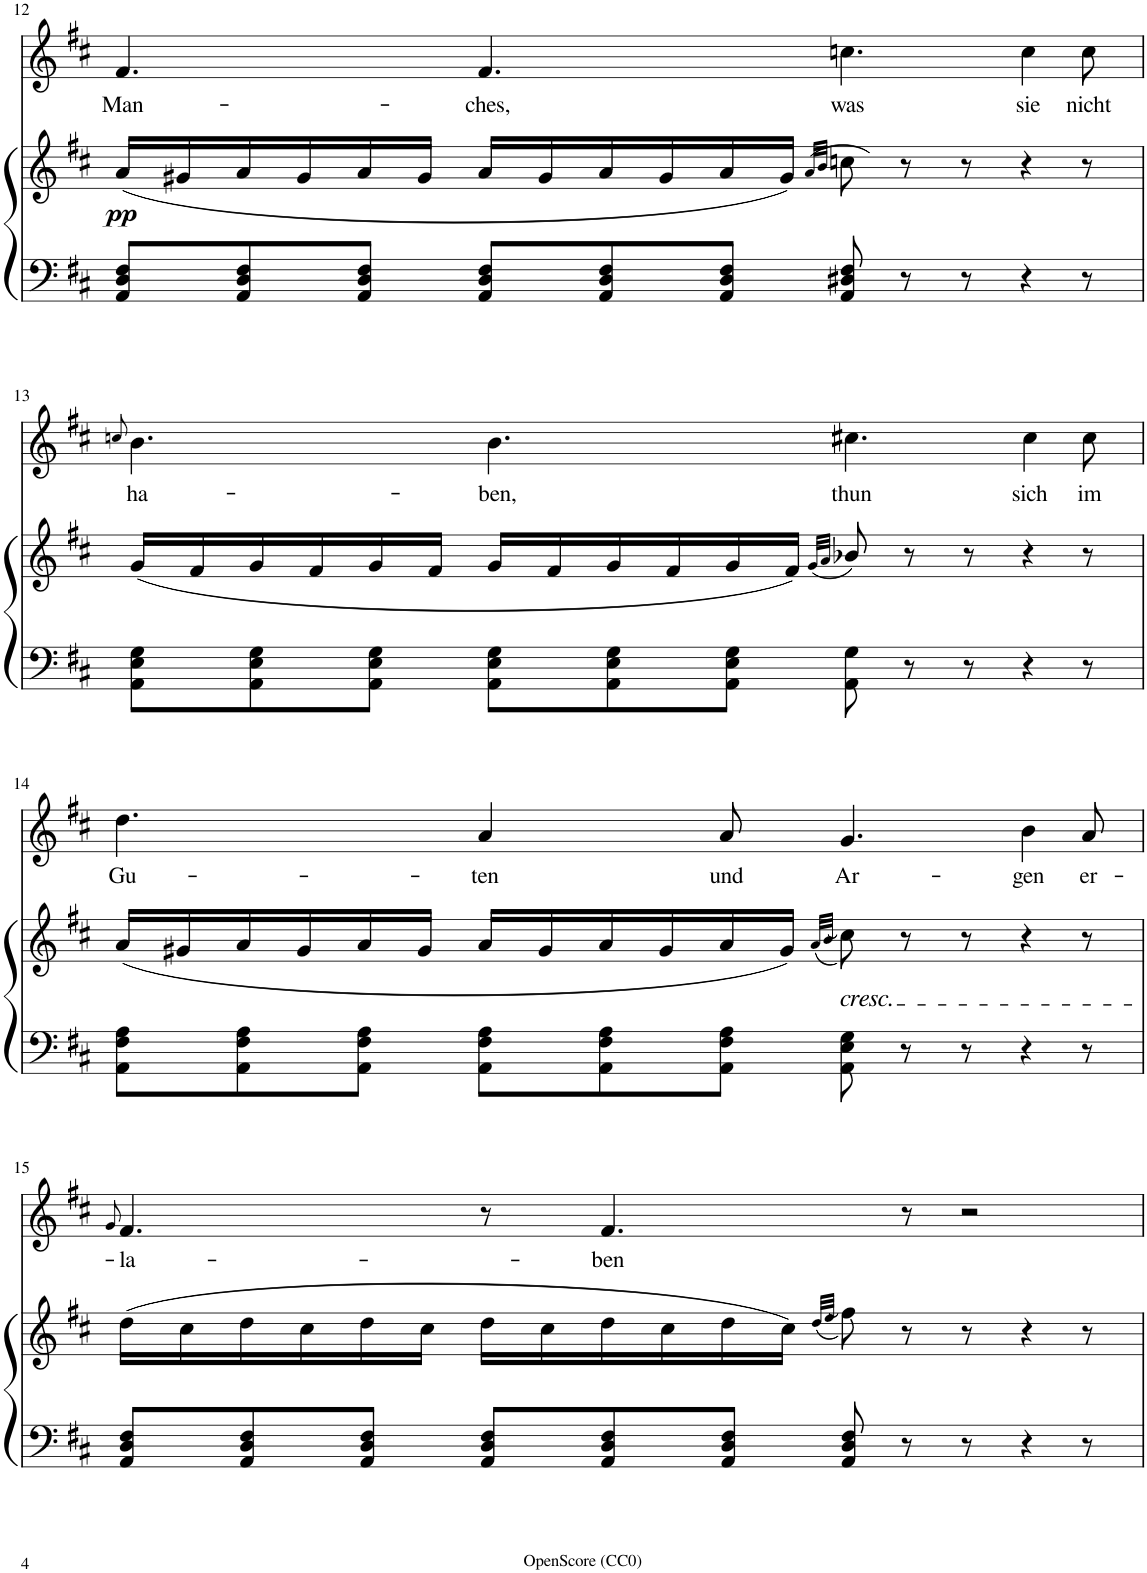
**kern	**kern	**dynam	**kern	**text
*part2	*part2	*part2	*part1	*part1
*staff3	*staff2	*staff2/3	*staff1	*staff1
*I"Pianoforte	*	*	*I"Singstimme Voice	*
*I'Pno	*	*	*	*
!!LO:PB:g=z
*clefF4	*clefG2	*	*clefG2	*
*k[f#c#]	*k[f#c#]	*	*k[f#c#]	*
*M12/8	*M12/8	*	*M12/8	*
=12	=12	=12	=12	=12
!	!	!LO:DY:b	!	!LO:LY:b
8AA/ 8D/ 8F#/L	(16a/LL	pp	4.f#/	Man-
.	16g#X/	.	.	.
8AA/ 8D/ 8F#/	16a/	.	.	.
.	16g#/	.	.	.
8AA/ 8D/ 8F#/J	16a/	.	.	.
.	16g#/JJ	.	.	.
!	!	!	!	!LO:LY:b
8AA/ 8D/ 8F#/L	16a/LL	.	4.f#/	-ches,
.	16g#/	.	.	.
8AA/ 8D/ 8F#/	16a/	.	.	.
.	16g#/	.	.	.
8AA/ 8D/ 8F#/J	16a/	.	.	.
.	16g#/JJ)	.	.	.
.	32qa/LLL	.	.	.
.	32qb/JJJ	.	.	.
!	!	!	!	!LO:LY:b
8AA/ 8D#X/ 8F#/	(8ccn\	.	4.ccn\	was
8r	8r)	.	.	.
8r	8r	.	.	.
!	!	!	!	!LO:LY:b
4r	4r	.	4cc\	sie
!	!	!	!	!LO:LY:b
8r	8r	.	8cc\	nicht
!!LO:LB:g=z
=13	=13	=13	=13	=13
.	.	.	8qccn/	.
!	!	!	!	!LO:LY:b
8AA\ 8E\ 8G\L	(16g/LL	.	4.b\	ha-
.	16f#/	.	.	.
8AA\ 8E\ 8G\	16g/	.	.	.
.	16f#/	.	.	.
8AA\ 8E\ 8G\J	16g/	.	.	.
.	16f#/JJ	.	.	.
!	!	!	!	!LO:LY:b
8AA\ 8E\ 8G\L	16g/LL	.	4.b\	-ben,
.	16f#/	.	.	.
8AA\ 8E\ 8G\	16g/	.	.	.
.	16f#/	.	.	.
8AA\ 8E\ 8G\J	16g/	.	.	.
.	16f#/JJ)	.	.	.
.	(32qg/LLL	.	.	.
.	32qa/JJJ	.	.	.
!	!	!	!	!LO:LY:b
8AA\ 8G\	8b-X/)	.	4.cc#X\	thun
8r	8r	.	.	.
8r	8r	.	.	.
!	!	!	!	!LO:LY:b
4r	4r	.	4cc#\	sich
!	!	!	!	!LO:LY:b
8r	8r	.	8cc#\	im
!!LO:LB:g=z
=14	=14	=14	=14	=14
!	!	!	!	!LO:LY:b
8AA\ 8F#\ 8A\L	(16a/LL	.	4.dd\	Gu-
.	16g#X/	.	.	.
8AA\ 8F#\ 8A\	16a/	.	.	.
.	16g#/	.	.	.
8AA\ 8F#\ 8A\J	16a/	.	.	.
.	16g#/JJ	.	.	.
!	!	!	!	!LO:LY:b
8AA\ 8F#\ 8A\L	16a/LL	.	4a/	-ten
.	16g#/	.	.	.
8AA\ 8F#\ 8A\	16a/	.	.	.
.	16g#/	.	.	.
!	!	!	!	!LO:LY:b
8AA\ 8F#\ 8A\J	16a/	.	8a/	und
.	16g#/JJ)	.	.	.
.	(32qa/LLL	.	.	.
.	(32qb/JJJ	.	.	.
!	!LO:TX:b:i:t=cresc.	!	!	!
!	!	!	!	!LO:LY:b
8AA\ 8E\ 8G\	8cc#\))	.	4.g/	Ar-
8r	8r	.	.	.
8r	8r	.	.	.
!	!	!	!	!LO:LY:b
4r	4r	.	4b\	-gen
!	!	!	!	!LO:LY:b
8r	8r	.	8a/	er-
!!LO:LB:g=z
=15	=15	=15	=15	=15
.	.	.	8qg/	.
!	!	!	!	!LO:LY:b
8AA/ 8D/ 8F#/L	(16dd\LL	.	4.f#/	-la-
.	16cc#\	.	.	.
8AA/ 8D/ 8F#/	16dd\	.	.	.
.	16cc#\	.	.	.
8AA/ 8D/ 8F#/J	16dd\	.	.	.
.	16cc#\JJ	.	.	.
8AA/ 8D/ 8F#/L	16dd\LL	.	8r	.
.	16cc#\	.	.	.
!	!	!	!	!LO:LY:b
8AA/ 8D/ 8F#/	16dd\	.	4.f#/	-ben
.	16cc#\	.	.	.
8AA/ 8D/ 8F#/J	16dd\	.	.	.
.	16cc#\JJ)	.	.	.
.	(32qdd/LLL	.	.	.
.	(32qee/JJJ	.	.	.
8AA/ 8D/ 8F#/	8ff#\))	.	.	.
8r	8r	.	8r	.
8r	8r	.	2r	.
4r	4r	.	.	.
8r	8r	.	.	.
=	=	=	=	=
*-	*-	*-	*-	*-
